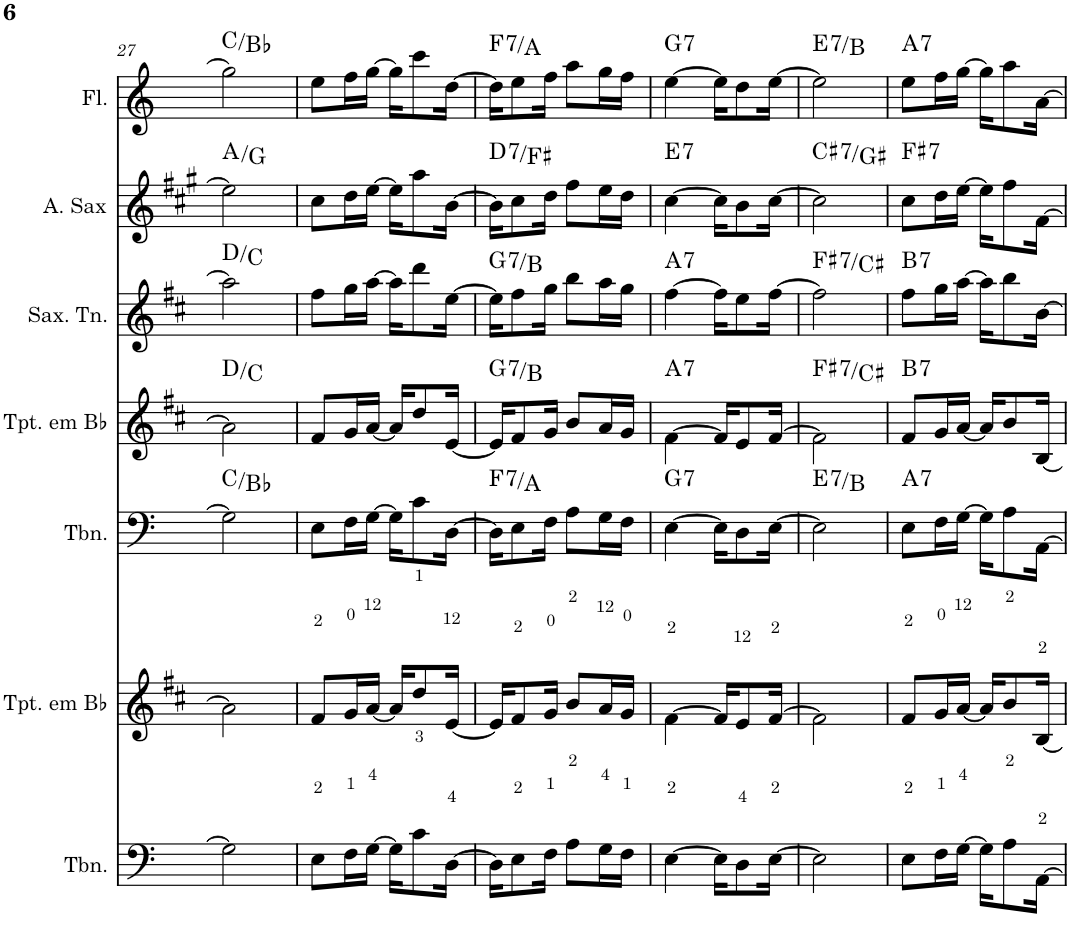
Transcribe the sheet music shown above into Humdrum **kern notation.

**kern	**kern	**kern	**harte	**kern	**harte	**kern	**harte	**kern	**harte	**kern	**harte
*part7	*part6	*part5	*part5	*part4	*part4	*part3	*part3	*part2	*part2	*part1	*part1
*staff7	*staff6	*staff5	*	*staff4	*	*staff3	*	*staff2	*	*staff1	*
*I"Trombone	*I"Trompete em Bb	*I"Trombone	*	*I"Trompete em Bb	*	*I"Saxofone Tenor	*	*I"Saxofone Alto	*	*I"Flauta Transversal	*
*I'Tbn.	*I'Tpt. em Bb	*I'Tbn.	*	*I'Tpt. em Bb	*	*I'Sax. Tn.	*	*	*	*I'Fl.	*
!!LO:PB:g=z
*clefF4	*clefG2	*clefF4	*	*clefG2	*	*clefG2	*	*clefG2	*	*clefG2	*
*	*Trd1c2	*	*	*Trd1c2	*	*Trd8c14	*	*Trd5c9	*	*	*
*k[]	*k[f#c#]	*k[]	*	*k[f#c#]	*	*k[f#c#]	*	*k[f#c#g#]	*	*k[]	*
*C:	*D:	*C:	*	*D:	*	*D:	*	*A:	*	*C:	*
*M2/4	*M2/4	*M2/4	*	*M2/4	*	*M2/4	*	*M2/4	*	*M2/4	*
=27	=27	=27	=27	=27	=27	=27	=27	=27	=27	=27	=27
2G\]	2a\]	2G\]	C:maj/b7	2a\]	D:maj/b7	2aa\]	D:maj/b7	2ee\]	A:maj/b7	2gg\]	C:maj/b7
=28	=28	=28	=28	=28	=28	=28	=28	=28	=28	=28	=28
8E\L	8f#/L	8E\L	.	8f#/L	.	8ff#\L	.	8cc#\L	.	8ee\L	.
16F\L	16g/L	16F\L	.	16g/L	.	16gg\L	.	16dd\L	.	16ff\L	.
[16G\JJ	[16a/JJ	[16G\JJ	.	[16a/JJ	.	[16aa\JJ	.	[16ee\JJ	.	[16gg\JJ	.
16G\KL]	16a/KL]	16G\KL]	.	16a/KL]	.	16aa\KL]	.	16ee\KL]	.	16gg\KL]	.
8c\	8dd/	8c\	.	8dd/	.	8ddd\	.	8aa\	.	8ccc\	.
[16D\Jk	[16e/Jk	[16D\Jk	.	[16e/Jk	.	[16ee\Jk	.	[16b\Jk	.	[16dd\Jk	.
=29	=29	=29	=29	=29	=29	=29	=29	=29	=29	=29	=29
!	!	!	!LO:H:kt=7	!	!LO:H:kt=7	!	!LO:H:kt=7	!	!LO:H:kt=7	!	!LO:H:kt=7
16D\KL]	16e/KL]	16D\KL]	F:7/3	16e/KL]	G:7/3	16ee\KL]	G:7/3	16b\KL]	D:7/3	16dd\KL]	F:7/3
8E\	8f#/	8En\	.	8f#/	.	8ff#\	.	8cc#\	.	8een\	.
16F\Jk	16g/Jk	16F\Jk	.	16g/Jk	.	16gg\Jk	.	16dd\Jk	.	16ff\Jk	.
8A\L	8b/L	8A\L	.	8b/L	.	8bb\L	.	8ff#\L	.	8aa\L	.
16G\L	16a/L	16G\L	.	16a/L	.	16aa\L	.	16ee\L	.	16gg\L	.
16F\JJ	16g/JJ	16F\JJ	.	16g/JJ	.	16gg\JJ	.	16dd\JJ	.	16ff\JJ	.
=30	=30	=30	=30	=30	=30	=30	=30	=30	=30	=30	=30
!	!	!	!LO:H:kt=7	!	!LO:H:kt=7	!	!LO:H:kt=7	!	!LO:H:kt=7	!	!LO:H:kt=7
[4E\	[4f#\	[4E\	G:7	[4f#\	A:7	[4ff#\	A:7	[4cc#\	E:7	[4ee\	G:7
16E\KL]	16f#/KL]	16E\KL]	.	16f#/KL]	.	16ff#\KL]	.	16cc#\KL]	.	16ee\KL]	.
8D\	8e/	8D\	.	8e/	.	8ee\	.	8b\	.	8dd\	.
[16E\Jk	[16f#/Jk	[16E\Jk	.	[16f#/Jk	.	[16ff#\Jk	.	[16cc#\Jk	.	[16ee\Jk	.
=31	=31	=31	=31	=31	=31	=31	=31	=31	=31	=31	=31
!	!	!	!LO:H:kt=7	!	!LO:H:kt=7	!	!LO:H:kt=7	!	!LO:H:kt=7	!	!LO:H:kt=7
2E\]	2f#\]	2E\]	E:7/5	2f#\]	F#:7/5	2ff#\]	F#:7/5	2cc#\]	C#:7/5	2ee\]	E:7/5
=32	=32	=32	=32	=32	=32	=32	=32	=32	=32	=32	=32
!	!	!	!LO:H:kt=7	!	!LO:H:kt=7	!	!LO:H:kt=7	!	!LO:H:kt=7	!	!LO:H:kt=7
8E\L	8f#/L	8E\L	A:7	8f#/L	B:7	8ff#\L	B:7	8cc#\L	F#:7	8ee\L	A:7
16F\L	16g/L	16F\L	.	16g/L	.	16gg\L	.	16dd\L	.	16ff\L	.
[16G\JJ	[16a/JJ	[16G\JJ	.	[16a/JJ	.	[16aa\JJ	.	[16ee\JJ	.	[16gg\JJ	.
16G\KL]	16a/KL]	16G\KL]	.	16a/KL]	.	16aa\KL]	.	16ee\KL]	.	16gg\KL]	.
8A\	8b/	8A\	.	8b/	.	8bb\	.	8ff#\	.	8aa\	.
[16AA\Jk	[16B/Jk	[16AA\Jk	.	[16B/Jk	.	[16b\Jk	.	[16f#\Jk	.	[16a\Jk	.
=	=	=	=	=	=	=	=	=	=	=	=
*-	*-	*-	*-	*-	*-	*-	*-	*-	*-	*-	*-
